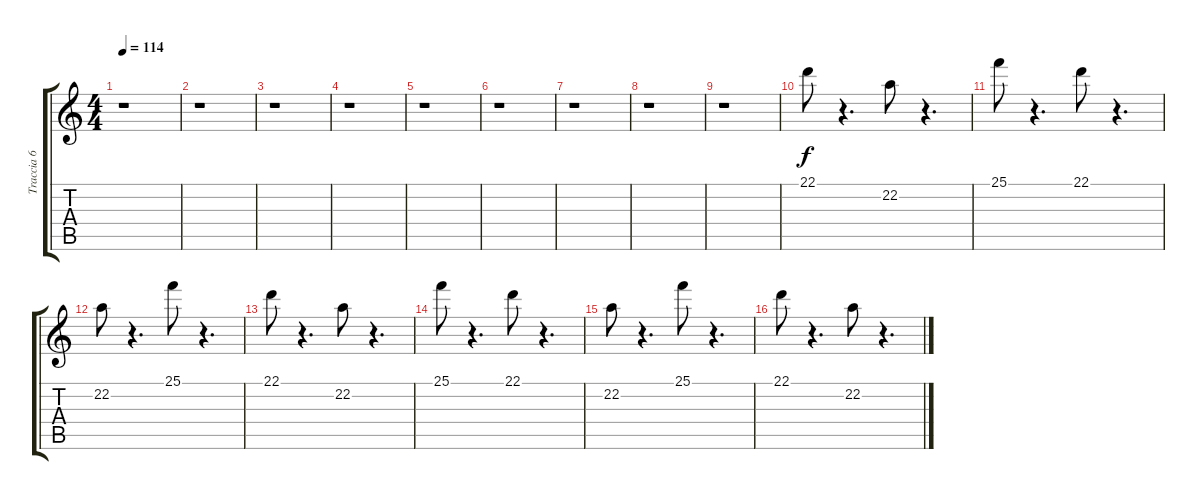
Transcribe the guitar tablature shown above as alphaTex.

\track ("Traccia 6" "Traccia 6") {instrument musicbox}
\staff {score tabs}
\tuning (E4 B3 G3 D3 A2 E2) {hide}
\ts (4 4)
\tempo 114
\clef g2
\ks c
r.1{dy mf} |
r.1 |
r.1 |
r.1 |
r.1 |
r.1 |
r.1 |
r.1 |
r.1 |
22.1.8{dy f} r.4{d} 22.2.8 r.4{d} |
25.1.8 r.4{d} 22.1.8 r.4{d} |
22.2.8 r.4{d} 25.1.8 r.4{d} |
22.1.8 r.4{d} 22.2.8 r.4{d} |
25.1.8 r.4{d} 22.1.8 r.4{d} |
22.2.8 r.4{d} 25.1.8 r.4{d} |
22.1.8 r.4{d} 22.2.8 r.4{d}
